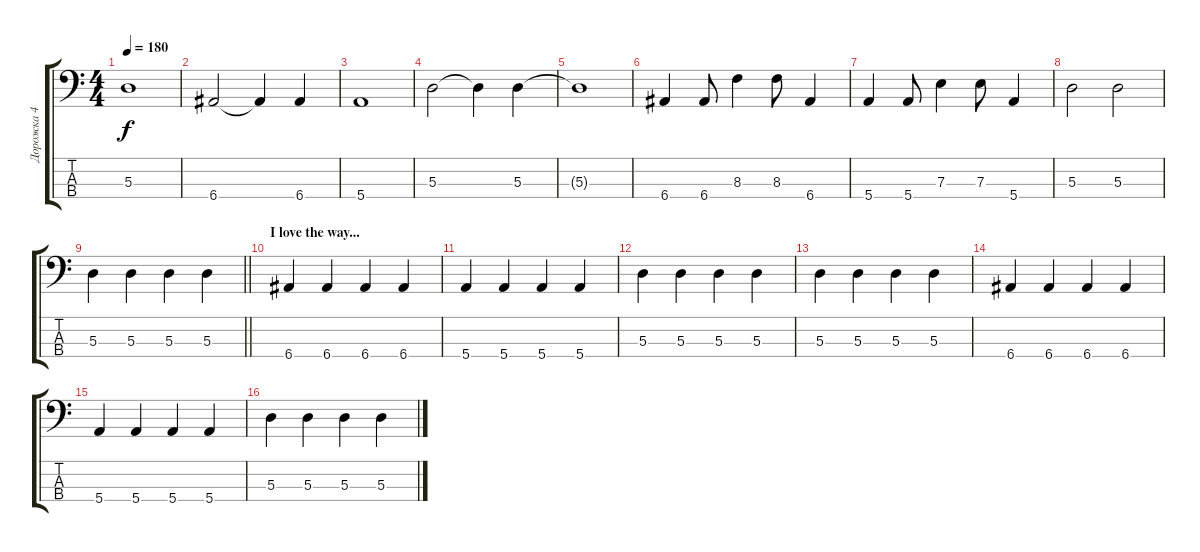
\track ("Дорожка 4" "Дорожка 4") {instrument electricbassfinger}
\staff {score tabs}
\tuning (G2 D2 A1 E1) {hide}
\ts (4 4)
\tempo 180
\clef f4
\ks c
5.3{t}.1{dy f} |
6.4.2 6.4{t}.4 6.4.4 |
5.4.1 |
5.3.2 5.3{t}.4 5.3.4 |
5.3{t}.1 |
6.4.4 6.4.8 8.3.4 8.3.8 6.4.4 |
5.4.4 5.4.8 7.3.4 7.3.8 5.4.4 |
5.3.2 5.3.2 |
\barLineRight lightlight
5.3.4 5.3.4 5.3.4 5.3.4 |
\section ("" "I love the way...")
6.4.4 6.4.4 6.4.4 6.4.4 |
5.4.4 5.4.4 5.4.4 5.4.4 |
5.3.4 5.3.4 5.3.4 5.3.4 |
5.3.4 5.3.4 5.3.4 5.3.4 |
6.4.4 6.4.4 6.4.4 6.4.4 |
5.4.4 5.4.4 5.4.4 5.4.4 |
5.3.4 5.3.4 5.3.4 5.3.4
